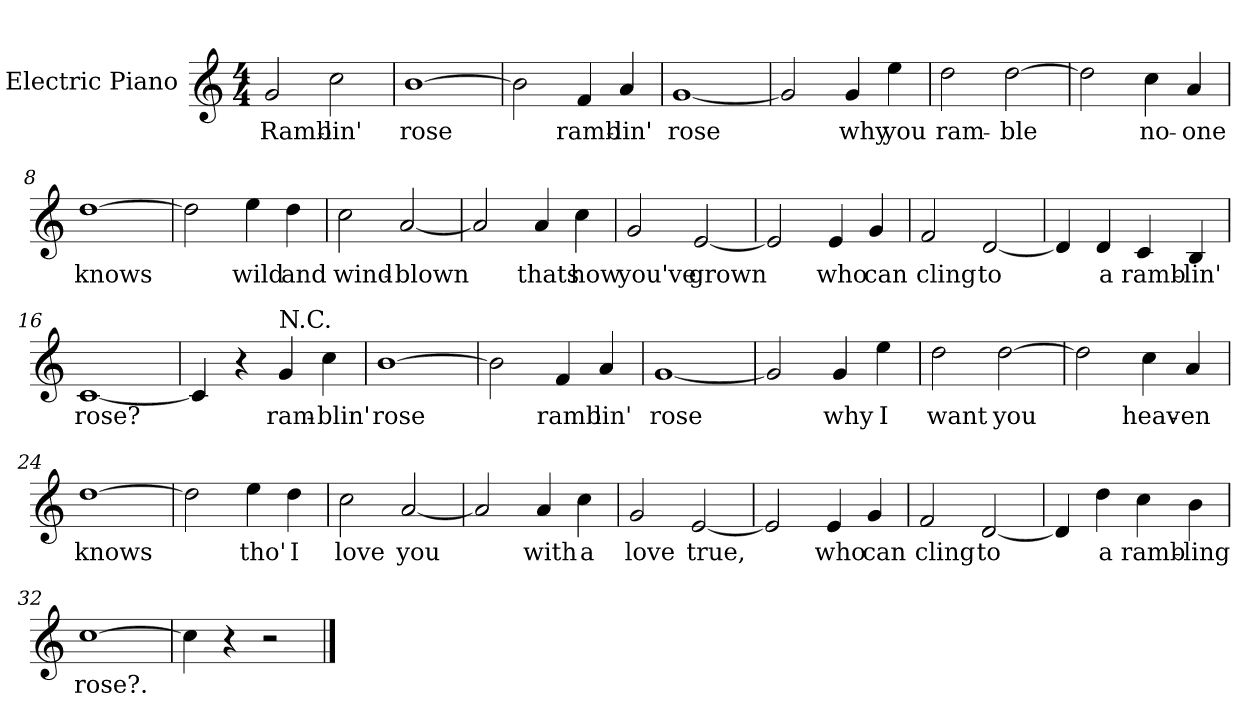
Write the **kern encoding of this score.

**kern	**text
*part1	*part1
*staff1	*staff1
*I"Electric Piano	*
*I'E.Pno	*
*clefG2	*
*k[]	*
*C:	*
*M4/4	*
=1	=1
2g/	Ramb-
2cc\	-lin'
=2	=2
[1b	rose
=3	=3
2b\]	.
4f/	ramb-
4a/	-lin'
=4	=4
[1g	rose
=5	=5
2g/]	.
4g/	why
4ee\	you
=6	=6
2dd\	ram-
[2dd\	-ble
=7	=7
2dd\]	.
4cc\	no-
4a/	-one
!!LO:LB:g=z
=8	=8
[1dd	knows
=9	=9
2dd\]	.
4ee\	wild
4dd\	and
=10	=10
2cc\	wind-
[2a/	-blown
=11	=11
2a/]	.
4a/	thats
4cc\	how
=12	=12
2g/	you've
[2e/	grown
=13	=13
2e/]	.
4e/	who
4g/	can
!!LO:LB:g=z
=14	=14
2f/	cling
[2d/	to
=15	=15
4d/]	.
4d/	a
4c/	ramb-
4B/	-lin'
=16	=16
[1c	rose?
=17	=17
4c/]	.
4r	.
!LO:TX:a:t=N.C.	!
4g/	ram-
4cc\	-blin'
=18	=18
[1b	rose
=19	=19
2b\]	.
4f/	ramb
4a/	lin'
=20	=20
[1g	rose
!!LO:LB:g=z
=21	=21
2g/]	.
4g/	why
4ee\	I
=22	=22
2dd\	want
[2dd\	you
=23	=23
2dd\]	.
4cc\	heav-
4a/	-en
=24	=24
[1dd	knows
=25	=25
2dd\]	.
4ee\	tho'
4dd\	I
=26	=26
2cc\	love
[2a/	you
=27	=27
2a/]	.
4a/	with
4cc\	a
!!LO:LB:g=z
=28	=28
2g/	love
[2e/	true,
=29	=29
2e/]	.
4e/	who
4g/	can
=30	=30
2f/	cling
[2d/	to
=31	=31
4d/]	.
4dd\	a
4cc\	ramb-
4b\	-ling
=32	=32
[1cc	rose?.
=33	=33
4cc\]	.
4r	.
2r	.
==	==
*-	*-
